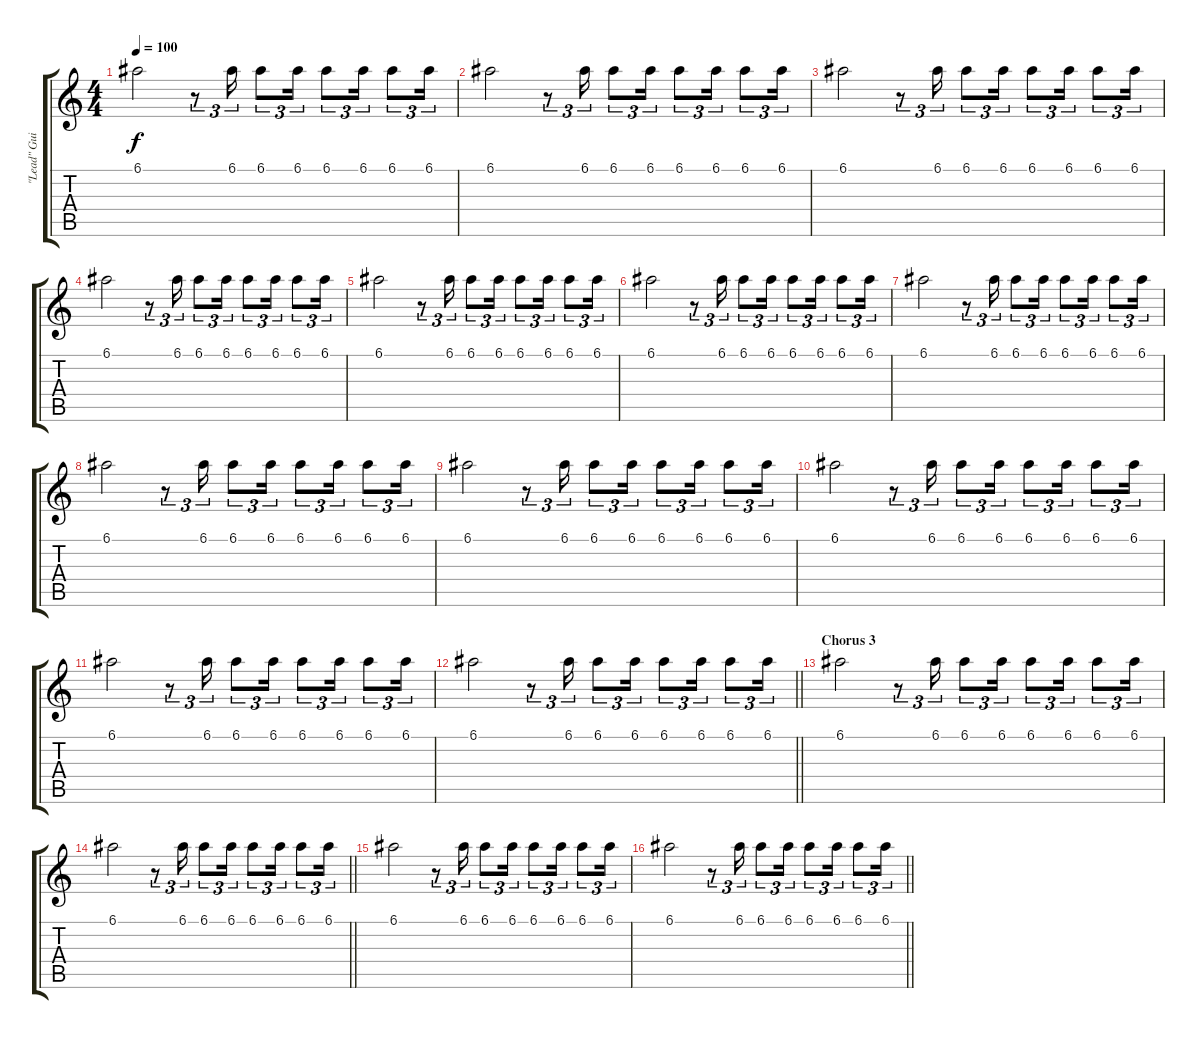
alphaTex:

\track ("\"Lead\" Guitar" "\"Lead\" Gui") {instrument acousticguitarnylon}
\staff {score tabs}
\tuning (E4 B3 G3 D3 A2 E2) {hide}
\ts (4 4)
\tempo 100
\clef g2
\ks c
6.1.2{dy f} r.8{tu (3 2)} 6.1.16{tu (3 2)} 6.1.8{tu (3 2)} 6.1.16{tu (3 2)} 6.1.8{tu (3 2)} 6.1.16{tu (3 2)} 6.1.8{tu (3 2)} 6.1.16{tu (3 2)} |
6.1.2 r.8{tu (3 2)} 6.1.16{tu (3 2)} 6.1.8{tu (3 2)} 6.1.16{tu (3 2)} 6.1.8{tu (3 2)} 6.1.16{tu (3 2)} 6.1.8{tu (3 2)} 6.1.16{tu (3 2)} |
6.1.2 r.8{tu (3 2)} 6.1.16{tu (3 2)} 6.1.8{tu (3 2)} 6.1.16{tu (3 2)} 6.1.8{tu (3 2)} 6.1.16{tu (3 2)} 6.1.8{tu (3 2)} 6.1.16{tu (3 2)} |
6.1.2 r.8{tu (3 2)} 6.1.16{tu (3 2)} 6.1.8{tu (3 2)} 6.1.16{tu (3 2)} 6.1.8{tu (3 2)} 6.1.16{tu (3 2)} 6.1.8{tu (3 2)} 6.1.16{tu (3 2)} |
6.1.2 r.8{tu (3 2)} 6.1.16{tu (3 2)} 6.1.8{tu (3 2)} 6.1.16{tu (3 2)} 6.1.8{tu (3 2)} 6.1.16{tu (3 2)} 6.1.8{tu (3 2)} 6.1.16{tu (3 2)} |
6.1.2 r.8{tu (3 2)} 6.1.16{tu (3 2)} 6.1.8{tu (3 2)} 6.1.16{tu (3 2)} 6.1.8{tu (3 2)} 6.1.16{tu (3 2)} 6.1.8{tu (3 2)} 6.1.16{tu (3 2)} |
6.1.2 r.8{tu (3 2)} 6.1.16{tu (3 2)} 6.1.8{tu (3 2)} 6.1.16{tu (3 2)} 6.1.8{tu (3 2)} 6.1.16{tu (3 2)} 6.1.8{tu (3 2)} 6.1.16{tu (3 2)} |
6.1.2 r.8{tu (3 2)} 6.1.16{tu (3 2)} 6.1.8{tu (3 2)} 6.1.16{tu (3 2)} 6.1.8{tu (3 2)} 6.1.16{tu (3 2)} 6.1.8{tu (3 2)} 6.1.16{tu (3 2)} |
6.1.2 r.8{tu (3 2)} 6.1.16{tu (3 2)} 6.1.8{tu (3 2)} 6.1.16{tu (3 2)} 6.1.8{tu (3 2)} 6.1.16{tu (3 2)} 6.1.8{tu (3 2)} 6.1.16{tu (3 2)} |
6.1.2 r.8{tu (3 2)} 6.1.16{tu (3 2)} 6.1.8{tu (3 2)} 6.1.16{tu (3 2)} 6.1.8{tu (3 2)} 6.1.16{tu (3 2)} 6.1.8{tu (3 2)} 6.1.16{tu (3 2)} |
6.1.2 r.8{tu (3 2)} 6.1.16{tu (3 2)} 6.1.8{tu (3 2)} 6.1.16{tu (3 2)} 6.1.8{tu (3 2)} 6.1.16{tu (3 2)} 6.1.8{tu (3 2)} 6.1.16{tu (3 2)} |
\barLineRight lightlight
6.1.2 r.8{tu (3 2)} 6.1.16{tu (3 2)} 6.1.8{tu (3 2)} 6.1.16{tu (3 2)} 6.1.8{tu (3 2)} 6.1.16{tu (3 2)} 6.1.8{tu (3 2)} 6.1.16{tu (3 2)} |
\section ("" "Chorus 3")
6.1.2 r.8{tu (3 2)} 6.1.16{tu (3 2)} 6.1.8{tu (3 2)} 6.1.16{tu (3 2)} 6.1.8{tu (3 2)} 6.1.16{tu (3 2)} 6.1.8{tu (3 2)} 6.1.16{tu (3 2)} |
\barLineRight lightlight
6.1.2 r.8{tu (3 2)} 6.1.16{tu (3 2)} 6.1.8{tu (3 2)} 6.1.16{tu (3 2)} 6.1.8{tu (3 2)} 6.1.16{tu (3 2)} 6.1.8{tu (3 2)} 6.1.16{tu (3 2)} |
6.1.2 r.8{tu (3 2)} 6.1.16{tu (3 2)} 6.1.8{tu (3 2)} 6.1.16{tu (3 2)} 6.1.8{tu (3 2)} 6.1.16{tu (3 2)} 6.1.8{tu (3 2)} 6.1.16{tu (3 2)} |
\barLineRight lightlight
6.1.2 r.8{tu (3 2)} 6.1.16{tu (3 2)} 6.1.8{tu (3 2)} 6.1.16{tu (3 2)} 6.1.8{tu (3 2)} 6.1.16{tu (3 2)} 6.1.8{tu (3 2)} 6.1.16{tu (3 2)}
